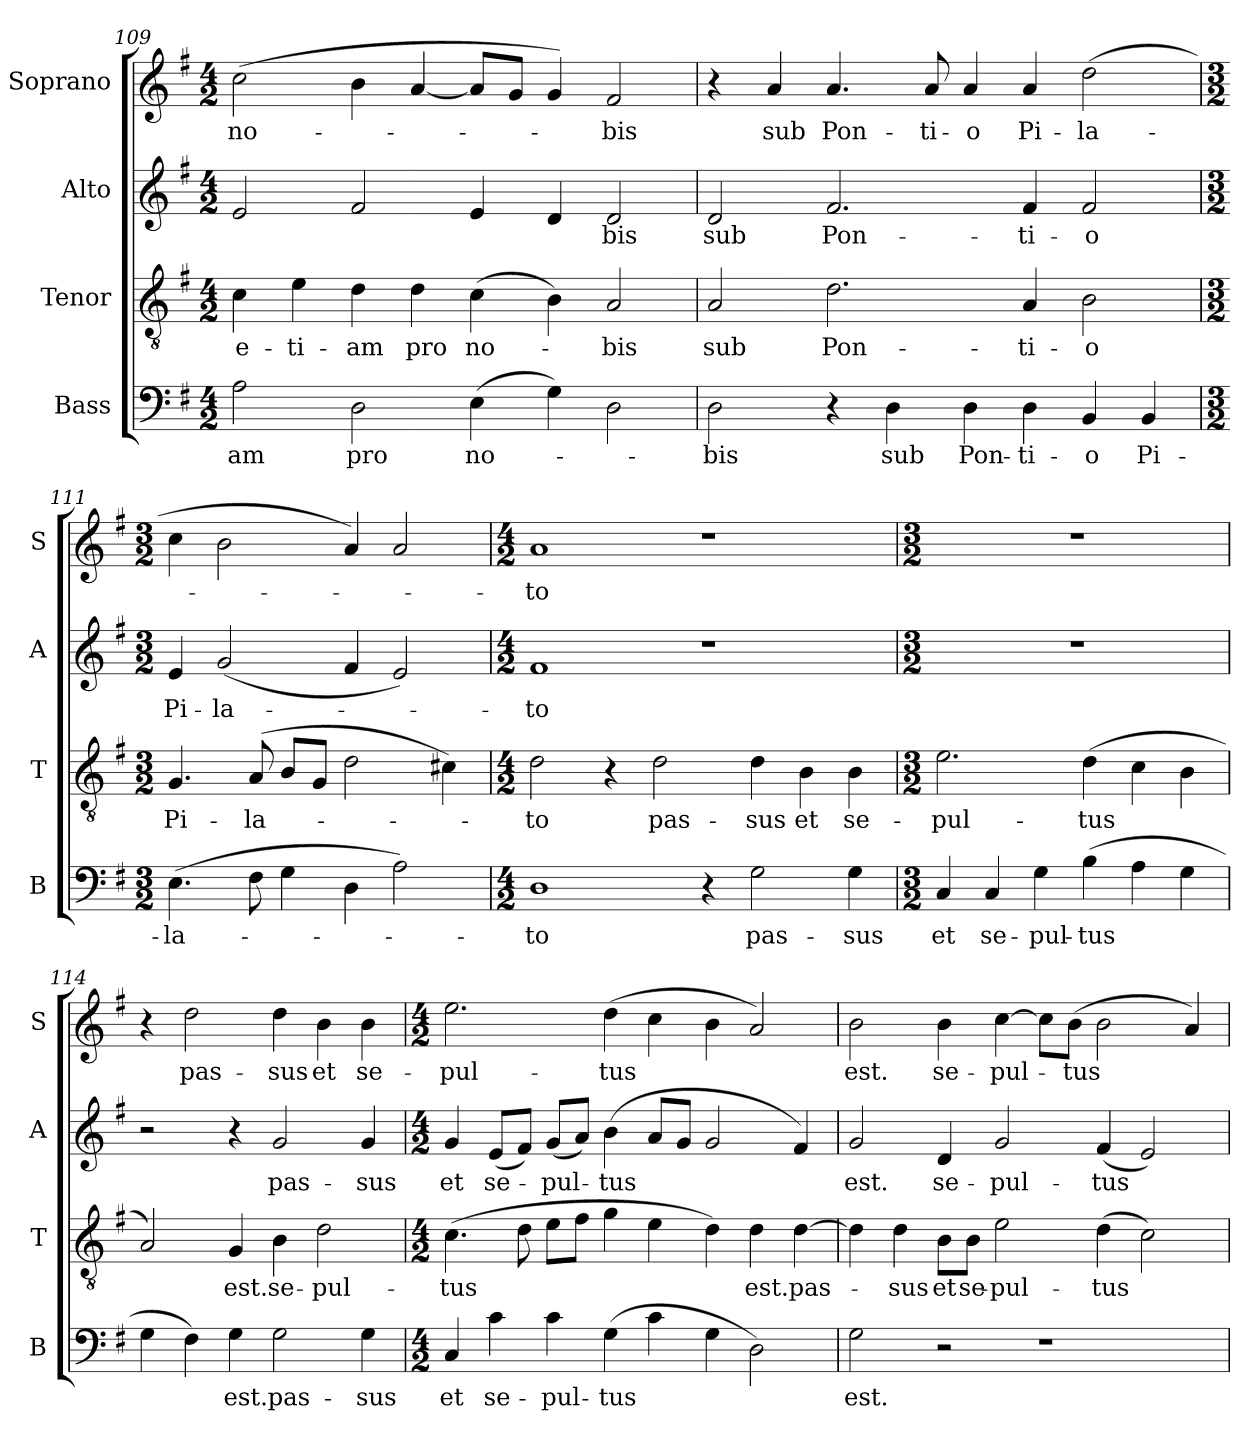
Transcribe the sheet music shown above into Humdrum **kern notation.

**kern	**text	**kern	**text	**kern	**text	**kern	**text
*part4	*part4	*part3	*part3	*part2	*part2	*part1	*part1
*staff4	*staff4	*staff3	*staff3	*staff2	*staff2	*staff1	*staff1
*I"Bass	*	*I"Tenor	*	*I"Alto	*	*I"Soprano	*
*I'B	*	*I'T	*	*I'A	*	*I'S	*
!!LO:LB:g=z
*clefF4	*	*clefGv2	*	*clefG2	*	*clefG2	*
*k[f#]	*	*k[f#]	*	*k[f#]	*	*k[f#]	*
*G:	*	*G:	*	*G:	*	*G:	*
*M4/2	*	*M4/2	*	*M4/2	*	*M4/2	*
=109	=109	=109	=109	=109	=109	=109	=109
2A\	-am	4c\	e-	2e/	.	(2cc\	no-
.	.	4e\	-ti-	.	.	.	.
2D\	pro	4d\	-am	2f#/	.	4b\	.
.	.	4d\	pro	.	.	[4a/	.
(4E\	no-	(4c\	no-	4e/	.	8a/L]	.
.	.	.	.	.	.	8g/J	.
4G\)	.	4B\)	.	4d/	.	4g/)	.
2D\	.	2A/	-bis	2d/	-bis	2f#/	-bis
=110	=110	=110	=110	=110	=110	=110	=110
2D\	-bis	2A/	sub	2d/	sub	4r	.
.	.	.	.	.	.	4a/	sub
4r	.	2.d\	Pon-	2.f#/	Pon-	4.a/	Pon-
4D\	sub	.	.	.	.	.	.
.	.	.	.	.	.	8a/	-ti-
4D\	Pon-	.	.	.	.	4a/	-o
4D\	-ti-	4A/	-ti-	4f#/	-ti-	4a/	Pi-
4BB/	-o	2B\	-o	2f#/	-o	(2dd\	-la-
4BB/	Pi-	.	.	.	.	.	.
=111	=111	=111	=111	=111	=111	=111	=111
*M3/2	*	*M3/2	*	*M3/2	*	*M3/2	*
(4.E\	-la-	4.G/	Pi-	4e/	Pi-	4cc\	.
.	.	.	.	(2g/	-la-	2b\	.
8F#\	.	(8A/	-la-	.	.	.	.
4G\	.	8B/L	.	.	.	.	.
.	.	8G/J	.	.	.	.	.
4D\	.	2d\	.	4f#/	.	4a/)	.
2A\)	.	.	.	2e/)	.	2a/	.
.	.	4c#X\)	.	.	.	.	.
!!LO:PB:g=z
=112	=112	=112	=112	=112	=112	=112	=112
*M4/2	*	*M4/2	*	*M4/2	*	*M4/2	*
1D	-to	2d\	-to	1f#	-to	1a	-to
.	.	4r	.	.	.	.	.
.	.	2d\	pas-	.	.	.	.
4r	.	.	.	1r	.	1r	.
2G\	pas-	4d\	-sus	.	.	.	.
.	.	4B\	et	.	.	.	.
4G\	-sus	4B\	se-	.	.	.	.
=113	=113	=113	=113	=113	=113	=113	=113
*M3/2	*	*M3/2	*	*M3/2	*	*M3/2	*
4C/	et	2.e\	-pul-	1.r	.	1.r	.
4C/	se-	.	.	.	.	.	.
4G\	-pul-	.	.	.	.	.	.
(4B\	-tus	(4d\	-tus	.	.	.	.
4A\	.	4c\	.	.	.	.	.
4G\	.	4B\	.	.	.	.	.
=114	=114	=114	=114	=114	=114	=114	=114
4G\	.	2A/)	.	2r	.	4r	.
4F#\)	.	.	.	.	.	2dd\	pas-
4G\	est.	4G/	est.	4r	.	.	.
2G\	pas-	4B\	se-	2g/	pas-	4dd\	-sus
.	.	2d\	-pul-	.	.	4b\	et
4G\	-sus	.	.	4g/	-sus	4b\	se-
!!LO:LB:g=z
=115	=115	=115	=115	=115	=115	=115	=115
*M4/2	*	*M4/2	*	*M4/2	*	*M4/2	*
4C/	et	(4.c\	-tus	4g/	et	2.ee\	-pul-
4c\	se-	.	.	(8e/L	se-	.	.
.	.	8d\	.	8f#/J)	.	.	.
4c\	-pul-	8e\L	.	(8g/L	-pul-	.	.
.	.	8f#\J	.	8a/J)	.	.	.
(4G\	-tus	4g\	.	(4b\	-tus	(4dd\	-tus
4c\	.	4e\	.	8a/L	.	4cc\	.
.	.	.	.	8g/J	.	.	.
4G\	.	4d\)	.	2g/	.	4b\	.
2D\)	.	4d\	est.	.	.	2a/)	.
.	.	[4d\	pas-	4f#/)	.	.	.
=116	=116	=116	=116	=116	=116	=116	=116
2G\	est.	4d\]	.	2g/	est.	2b\	est.
.	.	4d\	-sus	.	.	.	.
2r	.	8B\L	et	4d/	se-	4b\	se-
.	.	8B\J	se-	.	.	.	.
.	.	2e\	-pul-	2g/	-pul-	[4cc\	-pul-
1r	.	.	.	.	.	8cc\L]	.
.	.	.	.	.	.	(8b\J	-tus
.	.	(4d\	-tus	(4f#/	-tus	2b\	.
.	.	2c\)	.	2e/)	.	.	.
.	.	.	.	.	.	4a/)	.
=	=	=	=	=	=	=	=
*-	*-	*-	*-	*-	*-	*-	*-
